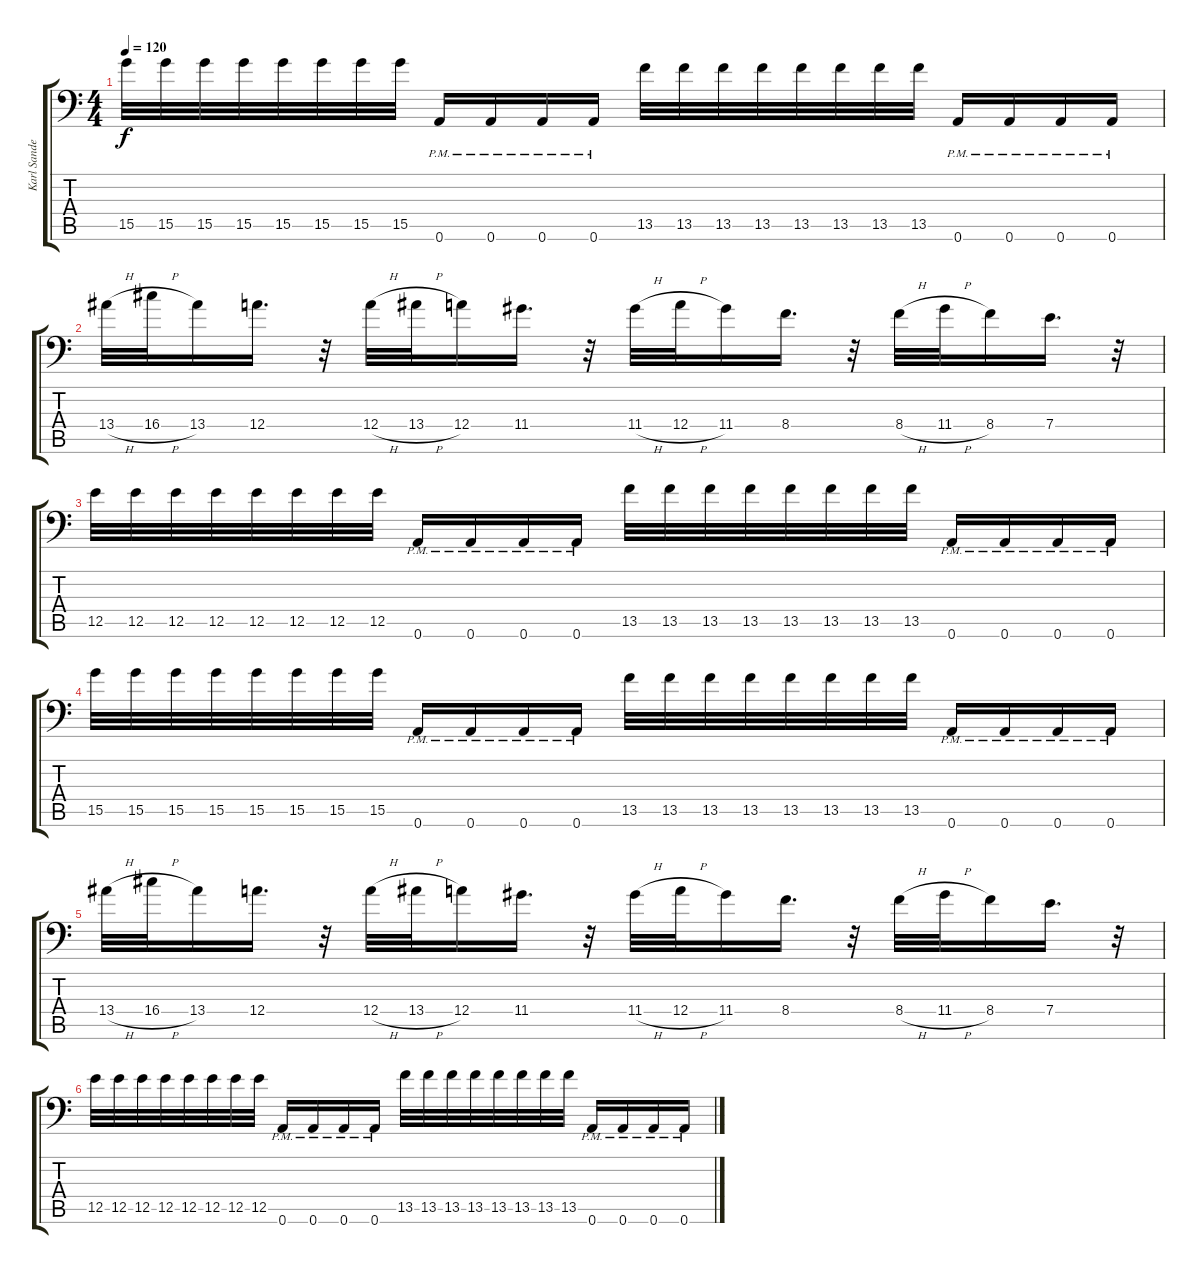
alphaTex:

\track ("Karl Sanders" "Karl Sande") {instrument distortionguitar}
\staff {score tabs}
\tuning (B3 Gb3 D3 A2 E2 A1) {hide}
\ts (4 4)
\tempo 120
\clef f4
\ks c
15.5.32{dy f} 15.5.32 15.5.32 15.5.32 15.5.32 15.5.32 15.5.32 15.5.32 0.6{pm}.16 0.6{pm}.16 0.6{pm}.16 0.6{pm}.16 13.5.32 13.5.32 13.5.32 13.5.32 13.5.32 13.5.32 13.5.32 13.5.32 0.6{pm}.16 0.6{pm}.16 0.6{pm}.16 0.6{pm}.16 |
13.4{h}.32 16.4{h}.32 13.4.16 12.4.16{d} r.32 12.4{h}.32 13.4{h}.32 12.4.16 11.4.16{d} r.32 11.4{h}.32 12.4{h}.32 11.4.16 8.4.16{d} r.32 8.4{h}.32 11.4{h}.32 8.4.16 7.4.16{d} r.32 |
12.5.32 12.5.32 12.5.32 12.5.32 12.5.32 12.5.32 12.5.32 12.5.32 0.6{pm}.16 0.6{pm}.16 0.6{pm}.16 0.6{pm}.16 13.5.32 13.5.32 13.5.32 13.5.32 13.5.32 13.5.32 13.5.32 13.5.32 0.6{pm}.16 0.6{pm}.16 0.6{pm}.16 0.6{pm}.16 |
15.5.32 15.5.32 15.5.32 15.5.32 15.5.32 15.5.32 15.5.32 15.5.32 0.6{pm}.16 0.6{pm}.16 0.6{pm}.16 0.6{pm}.16 13.5.32 13.5.32 13.5.32 13.5.32 13.5.32 13.5.32 13.5.32 13.5.32 0.6{pm}.16 0.6{pm}.16 0.6{pm}.16 0.6{pm}.16 |
13.4{h}.32 16.4{h}.32 13.4.16 12.4.16{d} r.32 12.4{h}.32 13.4{h}.32 12.4.16 11.4.16{d} r.32 11.4{h}.32 12.4{h}.32 11.4.16 8.4.16{d} r.32 8.4{h}.32 11.4{h}.32 8.4.16 7.4.16{d} r.32 |
12.5.32 12.5.32 12.5.32 12.5.32 12.5.32 12.5.32 12.5.32 12.5.32 0.6{pm}.16 0.6{pm}.16 0.6{pm}.16 0.6{pm}.16 13.5.32 13.5.32 13.5.32 13.5.32 13.5.32 13.5.32 13.5.32 13.5.32 0.6{pm}.16 0.6{pm}.16 0.6{pm}.16 0.6{pm}.16
